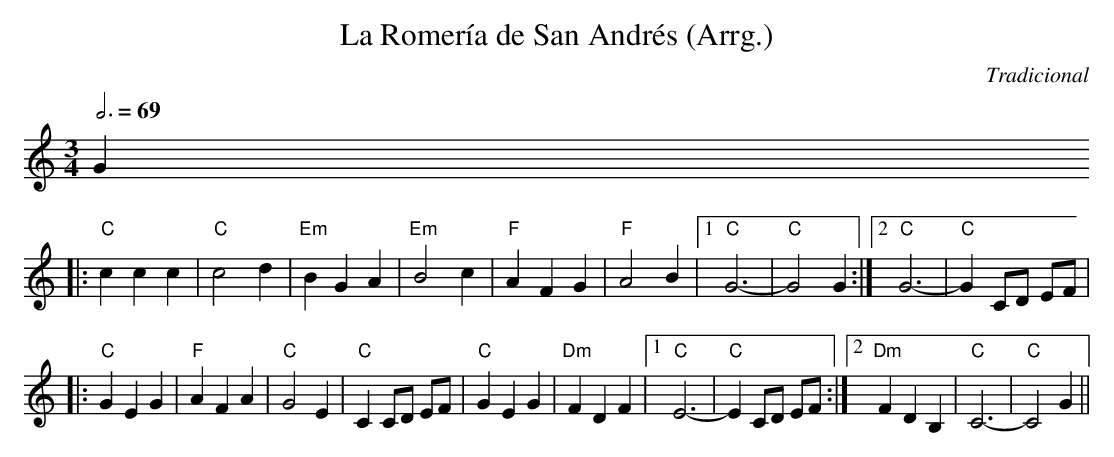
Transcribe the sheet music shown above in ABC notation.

X:1
T:La Romería de San Andrés (Arrg.)
C:Tradicional
M:3/4
L:1/4
Q:3/4=69
K:C
G
|: "C"ccc|"C"c2 d|"Em"BGA|"Em"B2 c|"F"AFG|"F"A2 B|[1 "C"G3-|"C"G2 G :|[2 "C"G3-|"C"G C/D/ E/F/|
|: "C"GEG|"F"AFA|"C"G2 E|"C"C C/D/ E/F/|"C"GEG|"Dm"FDF|[1 "C"E3-|"C"E C/D/ E/F/ :|[2 "Dm"FDB,|"C"C3-|"C"C2 G||
